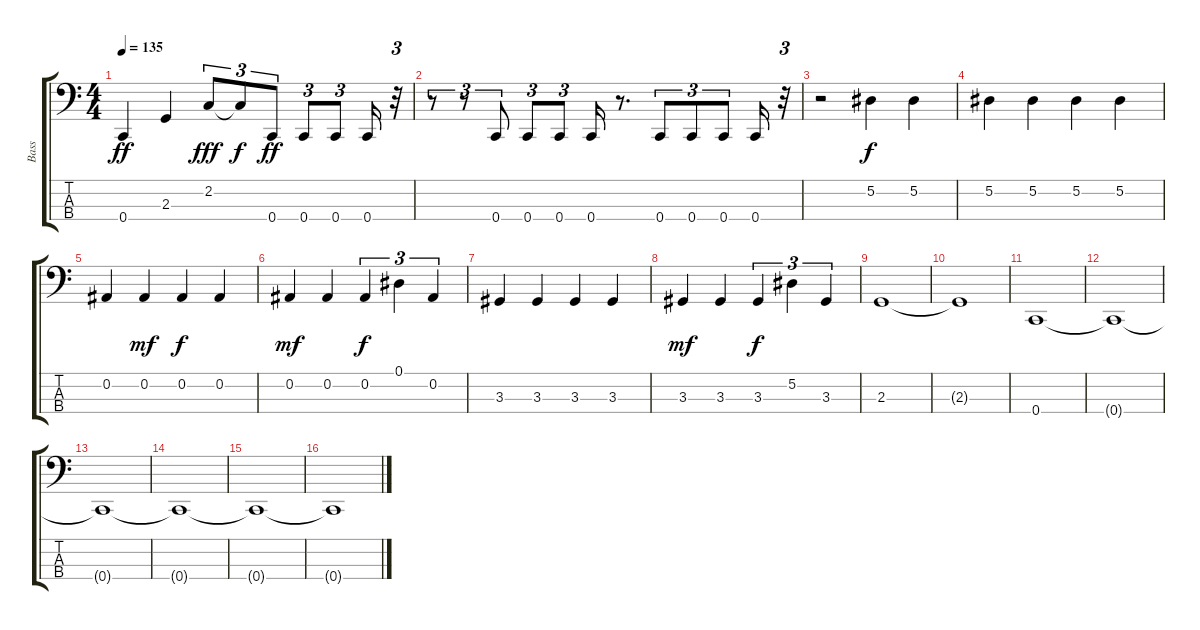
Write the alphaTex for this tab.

\track ("Bass" "Bass") {instrument electricbassfinger}
\staff {score tabs}
\tuning (Eb2 Bb1 F1 C1) {hide}
\ts (4 4)
\tempo 135
\clef f4
\ks c
0.4.4{dy ff} 2.3.4 2.2.8{tu (3 2) dy fff} 2.2{t}.8{tu (3 2) dy f} 0.4.8{tu (3 2) dy ff} 0.4.8{tu (3 2)} 0.4.8{tu (3 2)} 0.4.16 r.32{tu (3 2)} |
r.8{tu (3 2)} r.8{tu (3 2)} 0.4.8{tu (3 2)} 0.4.8{tu (3 2)} 0.4.8{tu (3 2)} 0.4.16 r.8{d} 0.4.8{tu (3 2)} 0.4.8{tu (3 2)} 0.4.8{tu (3 2)} 0.4.16 r.32{tu (3 2)} |
r.2 5.2.4{dy f} 5.2.4 |
5.2.4 5.2.4 5.2.4 5.2.4 |
0.2.4 0.2.4{dy mf} 0.2.4{dy f} 0.2.4 |
0.2.4{dy mf} 0.2.4 0.2.4{tu (3 2) dy f} 0.1.4{tu (3 2)} 0.2.4{tu (3 2)} |
3.3.4 3.3.4 3.3.4 3.3.4 |
3.3.4{dy mf} 3.3.4 3.3.4{tu (3 2) dy f} 5.2.4{tu (3 2)} 3.3.4{tu (3 2)} |
2.3.1 |
2.3{t}.1 |
0.4.1 |
0.4{t}.1 |
0.4{t}.1 |
0.4{t}.1 |
0.4{t}.1 |
0.4{t}.1
